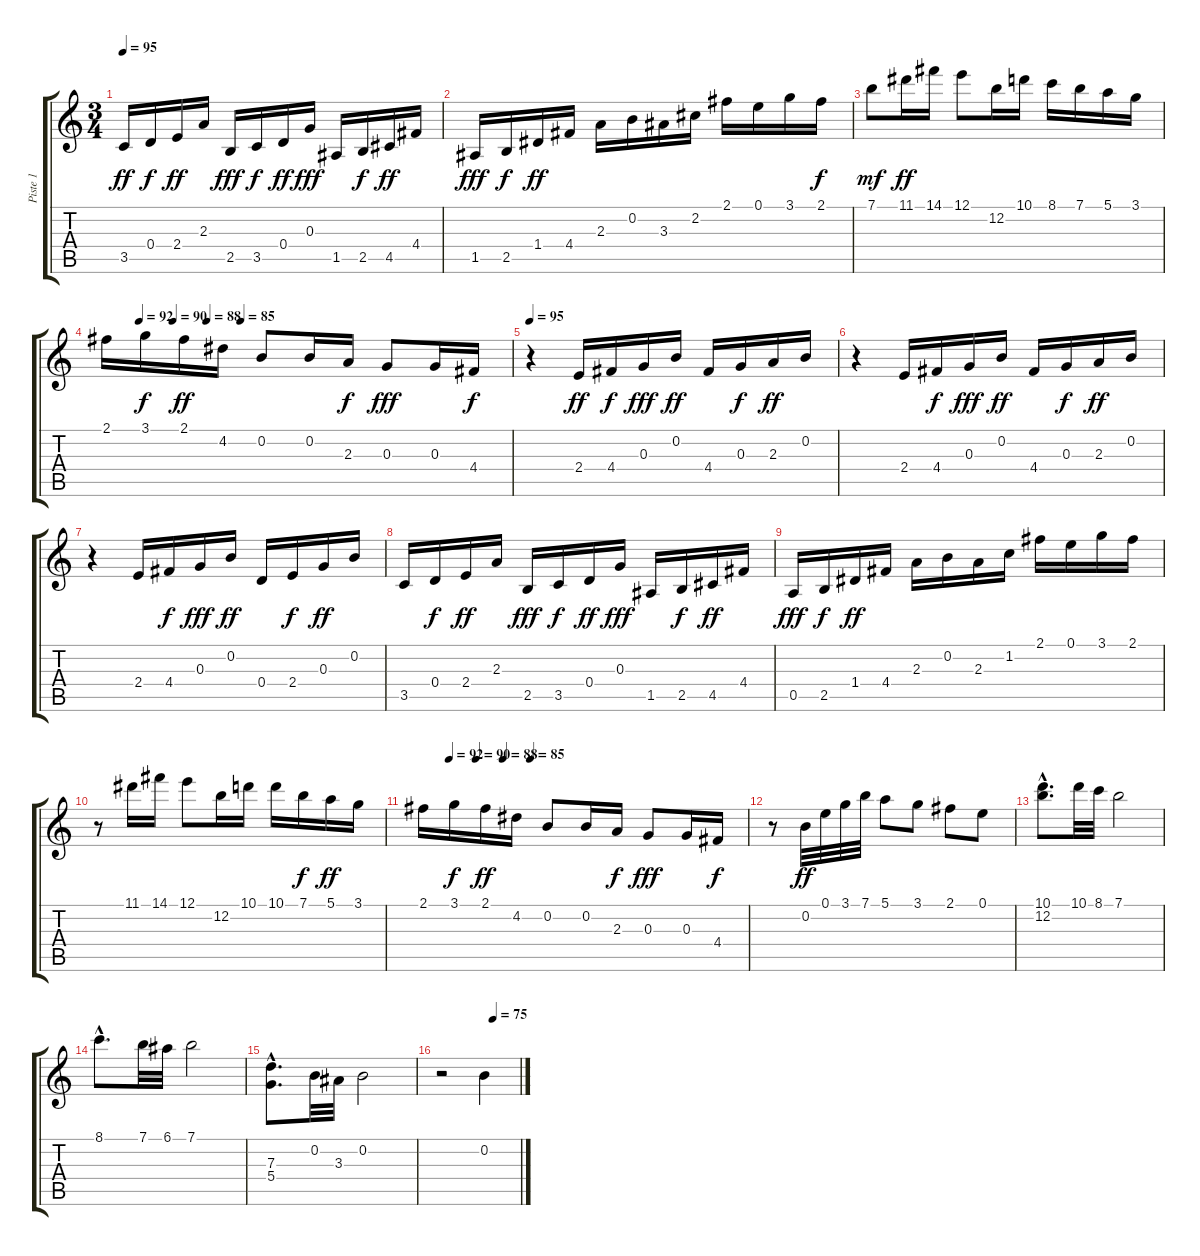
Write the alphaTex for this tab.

\track ("Piste 1" "Piste 1") {instrument acousticguitarnylon}
\staff {score tabs}
\tuning (E4 B3 G3 D3 A2 E2) {hide}
\ts (3 4)
\tempo 95
\clef g2
\ks c
3.5.16{dy ff} 0.4.16{dy f} 2.4.16{dy ff} 2.3.16 2.5.16{dy fff} 3.5.16{dy f} 0.4.16{dy ff} 0.3.16{dy fff} 1.5.16 2.5.16{dy f} 4.5.16{dy ff} 4.4.16 |
1.5.16{dy fff} 2.5.16{dy f} 1.4.16{dy ff} 4.4.16 2.3.16 0.2.16 3.3.16 2.2.16 2.1.16 0.1.16 3.1.16 2.1.16{dy f} |
7.1.8{dy mf} 11.1.16{dy ff} 14.1.16 12.1.8 12.2.16 10.1.16 8.1.16 7.1.16 5.1.16 3.1.16 |
\tempo (92 0.08333333333333333)
\tempo (90 0.16666666666666666)
\tempo (88 0.25)
\tempo (85 0.3333333333333333)
2.1.16 3.1.16{dy f} 2.1.16{dy ff} 4.2.16 0.2.8 0.2.16 2.3.16{dy f} 0.3.8{dy fff} 0.3.16 4.4.16{dy f} |
\tempo 95
r.4 2.4.16{dy ff} 4.4.16{dy f} 0.3.16{dy fff} 0.2.16{dy ff} 4.4.16 0.3.16{dy f} 2.3.16{dy ff} 0.2.16 |
r.4 2.4.16 4.4.16{dy f} 0.3.16{dy fff} 0.2.16{dy ff} 4.4.16 0.3.16{dy f} 2.3.16{dy ff} 0.2.16 |
r.4 2.4.16 4.4.16{dy f} 0.3.16{dy fff} 0.2.16{dy ff} 0.4.16 2.4.16{dy f} 0.3.16{dy ff} 0.2.16 |
3.5.16 0.4.16{dy f} 2.4.16{dy ff} 2.3.16 2.5.16{dy fff} 3.5.16{dy f} 0.4.16{dy ff} 0.3.16{dy fff} 1.5.16 2.5.16{dy f} 4.5.16{dy ff} 4.4.16 |
0.5.16{dy fff} 2.5.16{dy f} 1.4.16{dy ff} 4.4.16 2.3.16 0.2.16 2.3.16 1.2.16 2.1.16 0.1.16 3.1.16 2.1.16 |
r.8 11.1.16 14.1.16 12.1.8 12.2.16 10.1.16 10.1.16 7.1.16{dy f} 5.1.16{dy ff} 3.1.16 |
\tempo (92 0.08333333333333333)
\tempo (90 0.16666666666666666)
\tempo (88 0.25)
\tempo (85 0.3333333333333333)
2.1.16 3.1.16{dy f} 2.1.16{dy ff} 4.2.16 0.2.8 0.2.16 2.3.16{dy f} 0.3.8{dy fff} 0.3.16 4.4.16{dy f} |
r.8 0.2.32{dy ff} 0.1.32 3.1.32 7.1.32 5.1.8 3.1.8 2.1.8 0.1.8 |
(10.1 12.2{hac}).8{d} 10.1.32 8.1.32 7.1.2 |
8.1{hac}.8{d} 7.1.32 6.1.32 7.1.2 |
(7.3 5.4{hac}).8{d} 0.2.32 3.3.32 0.2.2 |
\tempo (75 0.6666666666666666)
r.2 0.2.4
